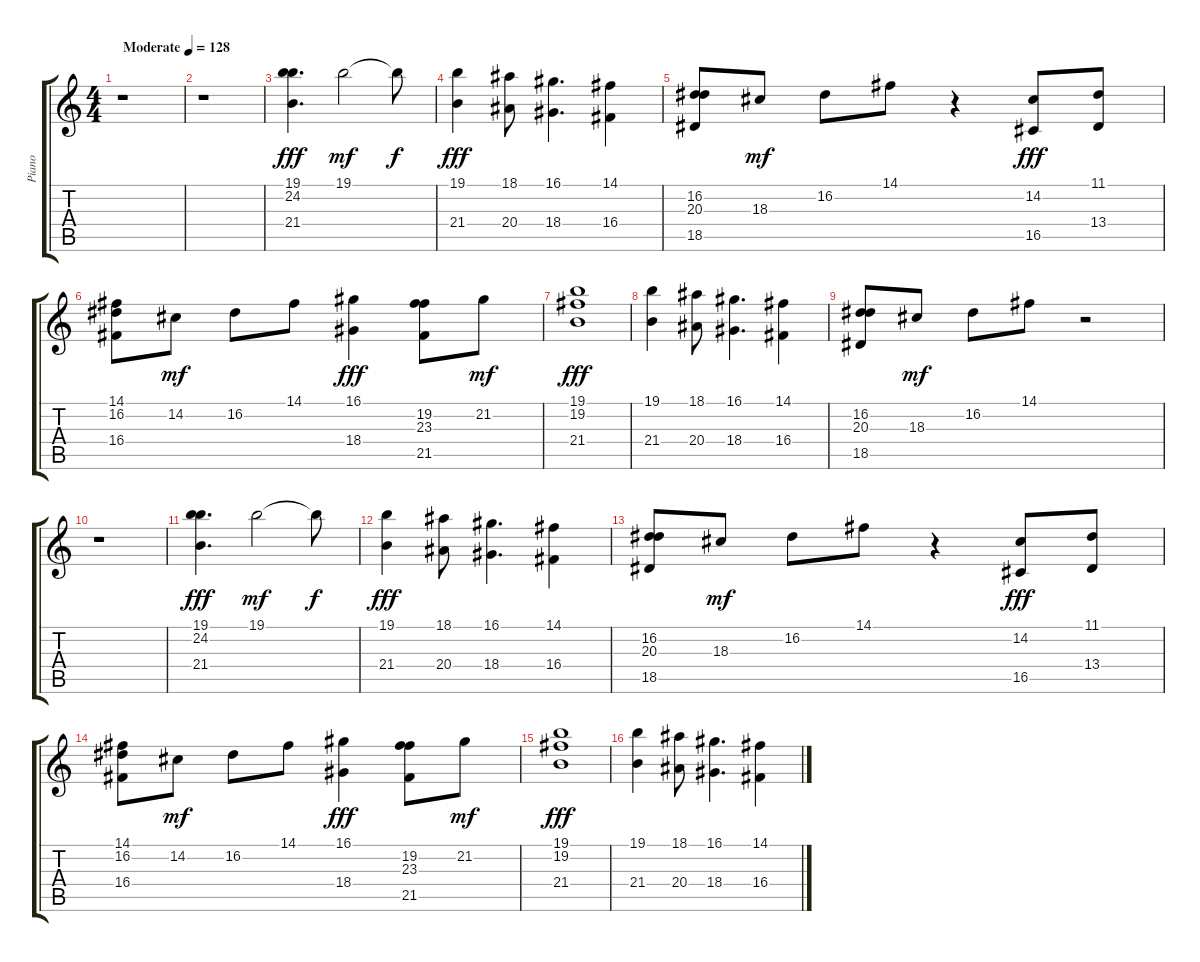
\track ("Piano" "Piano") {instrument acousticgrandpiano}
\staff {score tabs}
\tuning (E4 B3 G3 D3 A2 E2) {hide}
\ts (4 4)
\tempo (128 "Moderate")
\clef g2
\ks c
r.1{dy fff instrument acousticgrandpiano} |
r.1 |
(19.1 24.2 21.4).4{d} 19.1.2{dy mf} 19.1{t}.8{dy f} |
(19.1 21.4).4{dy fff} (18.1 20.4).8 (16.1 18.4).4{d} (14.1 16.4).4 |
(16.2 20.3 18.5).8 18.3.8{dy mf} 16.2.8 14.1.8 r.4 (14.2 16.5).8{dy fff} (11.1 13.4).8 |
(14.1 16.2 16.4).8 14.2.8{dy mf} 16.2.8 14.1.8 (16.1 18.4).4{dy fff} (19.2 23.3 21.5).8 21.2.8{dy mf} |
(19.1 19.2 21.4).1{dy fff} |
(19.1 21.4).4 (18.1 20.4).8 (16.1 18.4).4{d} (14.1 16.4).4 |
(16.2 20.3 18.5).8 18.3.8{dy mf} 16.2.8 14.1.8 r.2 |
r.1 |
(19.1 24.2 21.4).4{d dy fff} 19.1.2{dy mf} 19.1{t}.8{dy f} |
(19.1 21.4).4{dy fff} (18.1 20.4).8 (16.1 18.4).4{d} (14.1 16.4).4 |
(16.2 20.3 18.5).8 18.3.8{dy mf} 16.2.8 14.1.8 r.4 (14.2 16.5).8{dy fff} (11.1 13.4).8 |
(14.1 16.2 16.4).8 14.2.8{dy mf} 16.2.8 14.1.8 (16.1 18.4).4{dy fff} (19.2 23.3 21.5).8 21.2.8{dy mf} |
(19.1 19.2 21.4).1{dy fff} |
(19.1 21.4).4 (18.1 20.4).8 (16.1 18.4).4{d} (14.1 16.4).4
